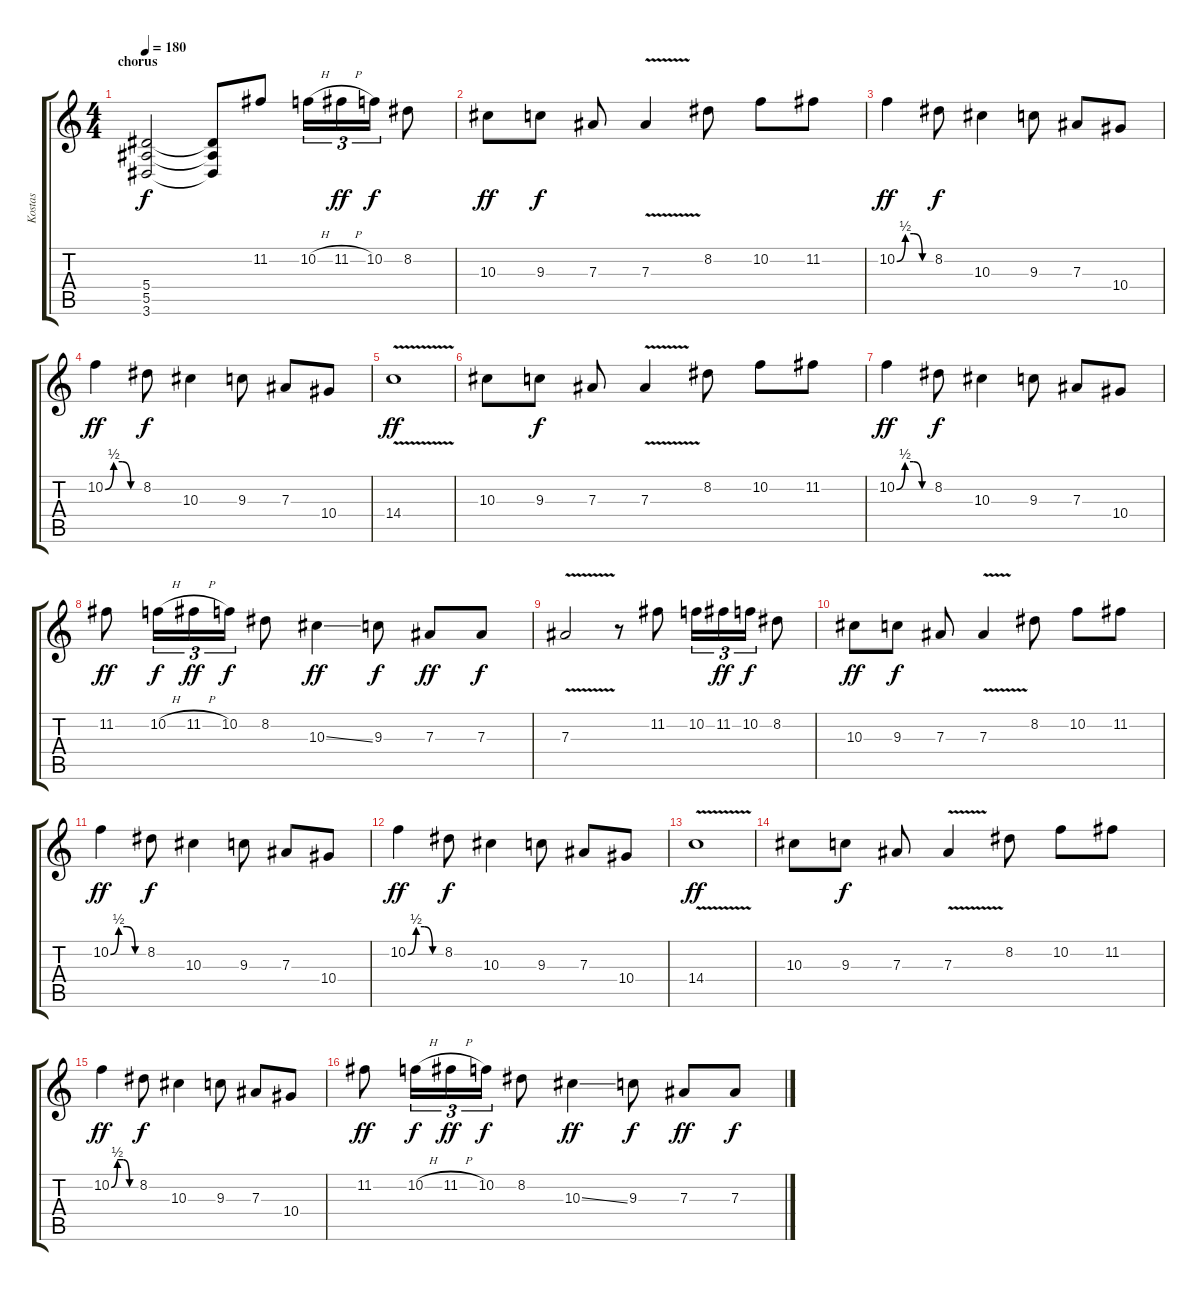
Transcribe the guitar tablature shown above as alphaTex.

\track ("Kostas" "Kostas") {instrument distortionguitar}
\staff {score tabs}
\tuning (C4 G3 Eb3 Bb2 F2 C2) {hide}
\ts (4 4)
\section ("" "chorus")
\tempo 180
\clef g2
\ks c
(5.4 5.5 3.6).2{dy f} (5.4{t} 5.5{t} 3.6{t}).8 11.2.8 10.2{h}.16{tu (3 2)} 11.2{h}.16{tu (3 2) dy ff} 10.2.16{tu (3 2) dy f} 8.2.8 |
10.3.8{dy ff} 9.3.8{dy f} 7.3.8 7.3{v}.4 8.2.8 10.2.8 11.2.8 |
10.2{be (custom 0 0 15 2 30 2 45 0 60 0)}.4{dy ff} 8.2.8{dy f} 10.3.4 9.3.8 7.3.8 10.4.8 |
10.2{be (custom 0 0 15 2 30 2 45 0 60 0)}.4{dy ff} 8.2.8{dy f} 10.3.4 9.3.8 7.3.8 10.4.8 |
14.4{v}.1{dy ff} |
10.3.8 9.3.8{dy f} 7.3.8 7.3{v}.4 8.2.8 10.2.8 11.2.8 |
10.2{be (custom 0 0 15 2 30 2 45 0 60 0)}.4{dy ff} 8.2.8{dy f} 10.3.4 9.3.8 7.3.8 10.4.8 |
11.2.8{dy ff} 10.2{h}.16{tu (3 2) dy f} 11.2{h}.16{tu (3 2) dy ff} 10.2.16{tu (3 2) dy f} 8.2.8 10.3{ss}.4{dy ff} 9.3.8{dy f} 7.3.8{dy ff} 7.3.8{dy f} |
7.3{v}.2 r.8 11.2.8 10.2.16{tu (3 2)} 11.2.16{tu (3 2) dy ff} 10.2.16{tu (3 2) dy f} 8.2.8 |
10.3.8{dy ff} 9.3.8{dy f} 7.3.8 7.3{v}.4 8.2.8 10.2.8 11.2.8 |
10.2{be (custom 0 0 15 2 30 2 45 0 60 0)}.4{dy ff} 8.2.8{dy f} 10.3.4 9.3.8 7.3.8 10.4.8 |
10.2{be (custom 0 0 15 2 30 2 45 0 60 0)}.4{dy ff} 8.2.8{dy f} 10.3.4 9.3.8 7.3.8 10.4.8 |
14.4{v}.1{dy ff} |
10.3.8 9.3.8{dy f} 7.3.8 7.3{v}.4 8.2.8 10.2.8 11.2.8 |
10.2{be (custom 0 0 15 2 30 2 45 0 60 0)}.4{dy ff} 8.2.8{dy f} 10.3.4 9.3.8 7.3.8 10.4.8 |
11.2.8{dy ff} 10.2{h}.16{tu (3 2) dy f} 11.2{h}.16{tu (3 2) dy ff} 10.2.16{tu (3 2) dy f} 8.2.8 10.3{ss}.4{dy ff} 9.3.8{dy f} 7.3.8{dy ff} 7.3.8{dy f}
